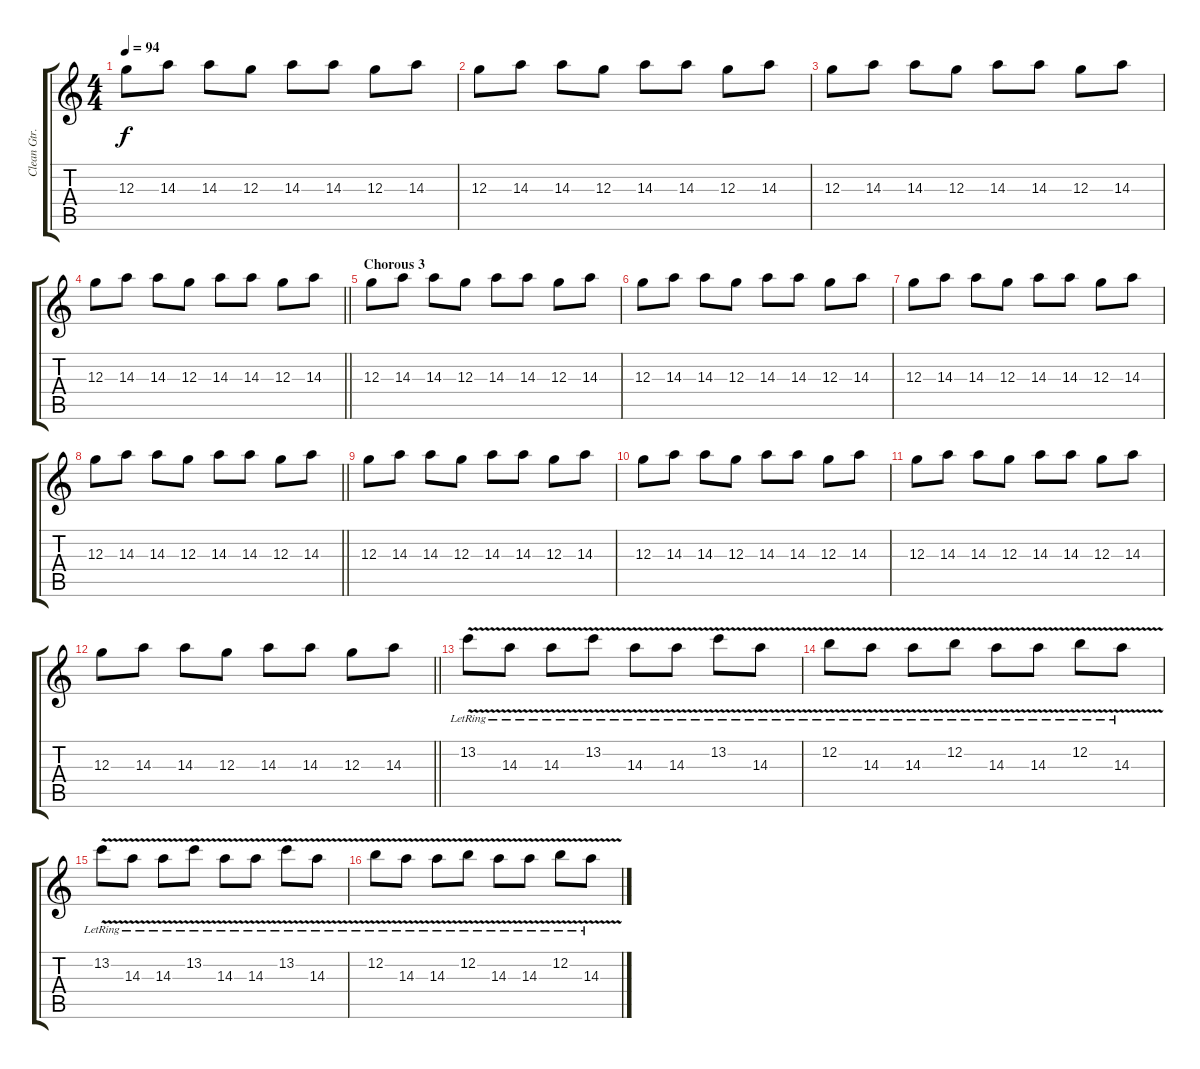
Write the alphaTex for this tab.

\track ("Clean Gtr. 1" "Clean Gtr.") {instrument electricguitarclean}
\staff {score tabs}
\tuning (E4 B3 G3 D3 A2 D2) {hide}
\ts (4 4)
\section ("" "")
\tempo 94
\clef g2
\ks c
12.3.8{dy f} 14.3.8 14.3.8 12.3.8 14.3.8 14.3.8 12.3.8 14.3.8 |
12.3.8 14.3.8 14.3.8 12.3.8 14.3.8 14.3.8 12.3.8 14.3.8 |
12.3.8 14.3.8 14.3.8 12.3.8 14.3.8 14.3.8 12.3.8 14.3.8 |
\barLineRight lightlight
12.3.8 14.3.8 14.3.8 12.3.8 14.3.8 14.3.8 12.3.8 14.3.8 |
\section ("" "Chorous 3")
12.3.8 14.3.8 14.3.8 12.3.8 14.3.8 14.3.8 12.3.8 14.3.8 |
12.3.8 14.3.8 14.3.8 12.3.8 14.3.8 14.3.8 12.3.8 14.3.8 |
12.3.8 14.3.8 14.3.8 12.3.8 14.3.8 14.3.8 12.3.8 14.3.8 |
\barLineRight lightlight
12.3.8 14.3.8 14.3.8 12.3.8 14.3.8 14.3.8 12.3.8 14.3.8 |
12.3.8 14.3.8 14.3.8 12.3.8 14.3.8 14.3.8 12.3.8 14.3.8 |
12.3.8 14.3.8 14.3.8 12.3.8 14.3.8 14.3.8 12.3.8 14.3.8 |
12.3.8 14.3.8 14.3.8 12.3.8 14.3.8 14.3.8 12.3.8 14.3.8 |
\barLineRight lightlight
12.3.8 14.3.8 14.3.8 12.3.8 14.3.8 14.3.8 12.3.8 14.3.8 |
\section ("" "")
13.2{v lr}.8 14.3{v lr}.8 14.3{v lr}.8 13.2{v lr}.8 14.3{v lr}.8 14.3{v lr}.8 13.2{v lr}.8 14.3{v lr}.8 |
12.2{v lr}.8 14.3{v lr}.8 14.3{v lr}.8 12.2{v lr}.8 14.3{v lr}.8 14.3{v lr}.8 12.2{v lr}.8 14.3{v lr}.8 |
13.2{v lr}.8 14.3{v lr}.8 14.3{v lr}.8 13.2{v lr}.8 14.3{v lr}.8 14.3{v lr}.8 13.2{v lr}.8 14.3{v lr}.8 |
12.2{v lr}.8 14.3{v lr}.8 14.3{v lr}.8 12.2{v lr}.8 14.3{v lr}.8 14.3{v lr}.8 12.2{v lr}.8 14.3{v lr}.8
